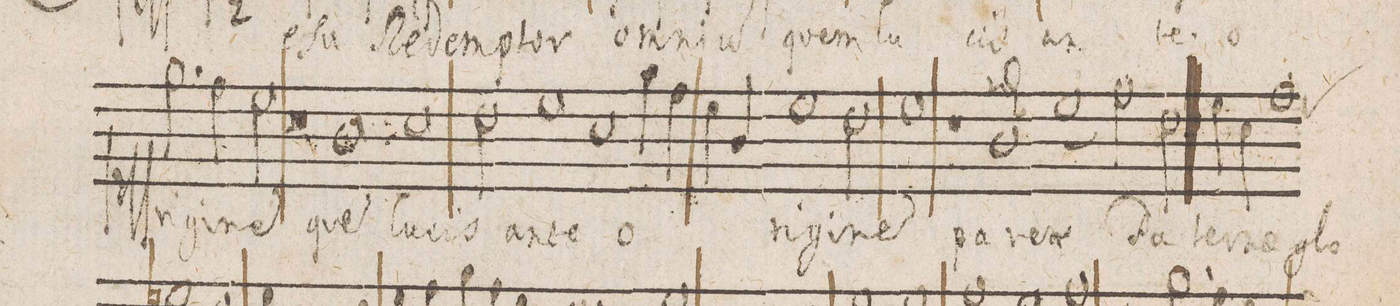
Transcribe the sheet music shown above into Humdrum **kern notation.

**kern	**text
*I"Canto.	*
*clefC1	*
*k[]	*
*met(C|)	*
*M2/1	*
2.ee\	-ri-
=8-	=8-
4dd\	-gi-
2cc\	-ne(m)
1r	.
=9-	=9-
1g	quem
1a	lu-
=10-	=10-
2b\	-cis
1cc	an-
1a\	-te
=11-	=11-
4ee\	o-
4dd\	.
4cc\	.
4g/	.
1cc\	-ri-
=12-	=12-
2b\	-gi-
1cc	-ne(m)
=13-	=13-
1r	.
1g	pa-
=14-	=14-
(<1cc	-rem
2dd\)	.
2b\	Pa-
=15-	=15-
4cc\	-ter-
4a\	-nae
*custos:cc	*
1dd	glo-
*-	*-
